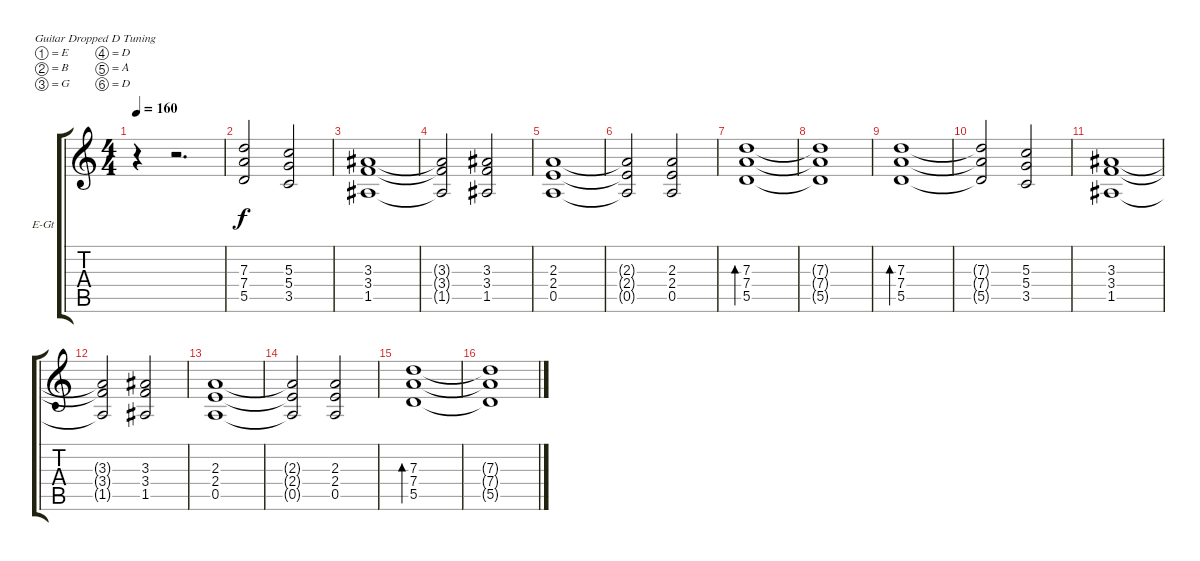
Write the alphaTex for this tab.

\bracketExtendMode groupsimilarinstruments
\firstSystemTrackNameOrientation horizontal
\otherSystemsTrackNameOrientation horizontal
\track ("Rhythm Guitar" "E-Gt") {instrument overdrivenguitar}
\staff {score tabs}
\tuning (E4 B3 G3 D3 A2 D2)
\ts (4 4)
\tempo 160
\clef g2
\ks c
r.4{dy f} r.2{d} |
(7.3 7.4 5.5).2 (5.3 5.4 3.5).2 |
(3.3 3.4 1.5).1 |
(3.3{t} 3.4{t} 1.5{t}).2 (3.3 3.4 1.5).2 |
(2.3 2.4 0.5).1 |
(2.3{t} 2.4{t} 0.5{t}).2 (2.3 2.4 0.5).2 |
(7.3 7.4 5.5).1{bd 240} |
(7.3{t} 7.4{t} 5.5{t}).1 |
(7.3 7.4 5.5).1{bd 240} |
(7.3{t} 7.4{t} 5.5{t}).2 (5.3 5.4 3.5).2 |
(3.3 3.4 1.5).1 |
(3.3{t} 3.4{t} 1.5{t}).2 (3.3 3.4 1.5).2 |
(2.3 2.4 0.5).1 |
(2.3{t} 2.4{t} 0.5{t}).2 (2.3 2.4 0.5).2 |
(7.3 7.4 5.5).1{bd 240} |
(7.3{t} 7.4{t} 5.5{t}).1
